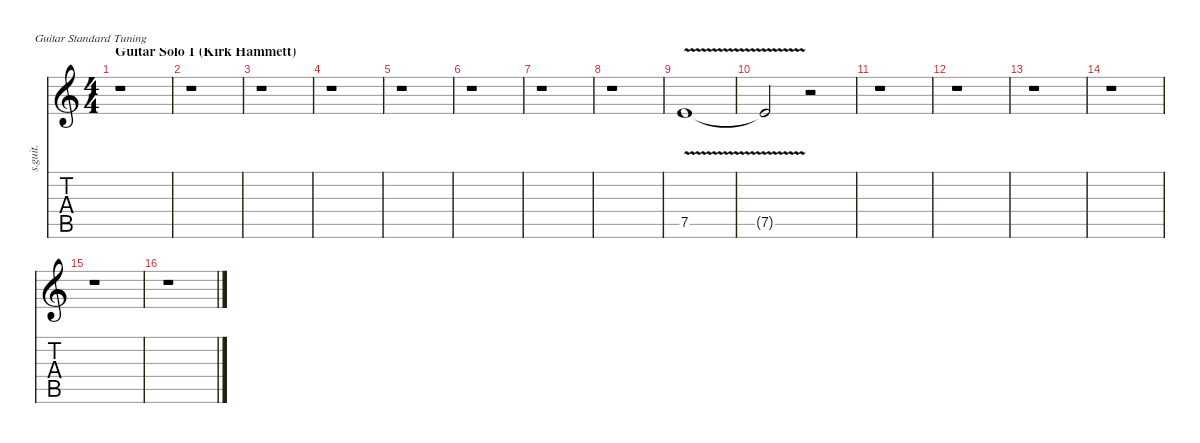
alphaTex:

\defaultSystemsLayout 4
\hideDynamics
\bracketExtendMode nobrackets
\track ("Harmony Guitar" "s.guit.") {instrument distortionguitar}
\staff {score tabs}
\tuning (E4 B3 G3 D3 A2 E2)
\ts (4 4)
\section ("" "Guitar Solo 1 (Kirk Hammett)")
\tempo (130 hide)
\clef g2
\ks c
r.1{dy f} |
r.1 |
r.1 |
r.1 |
r.1 |
r.1 |
r.1 |
r.1 |
7.5{v}.1{lyrics (0 "") lyrics (1 "") lyrics (2 "") lyrics (3 "") lyrics (4 "")} |
7.5{v t}.2{lyrics (0 "") lyrics (1 "") lyrics (2 "") lyrics (3 "") lyrics (4 "")} r.2 |
r.1 |
r.1 |
r.1 |
r.1 |
r.1 |
r.1
